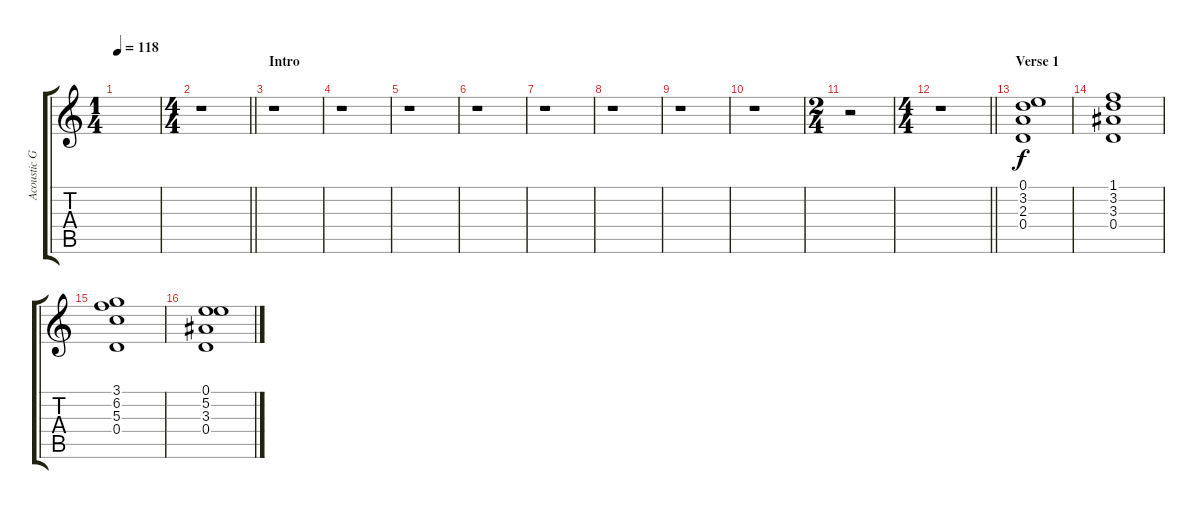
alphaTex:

\track ("Acoustic Guitar 1" "Acoustic G") {mute instrument acousticguitarsteel}
\staff {score tabs}
\tuning (E4 B3 G3 D3 A2 E2) {hide}
\ts (1 4)
\tempo 118
\clef g2
\ks c
|
\ts (4 4)
\barLineRight lightlight
r.1 |
\section ("" "Intro")
r.1 |
r.1 |
r.1 |
r.1 |
r.1 |
r.1 |
r.1 |
r.1 |
\ts (2 4)
r.2 |
\ts (4 4)
\barLineRight lightlight
r.1 |
\section ("" "Verse 1")
(0.1 3.2 2.3 0.4).1 |
(1.1 3.2 3.3 0.4).1 |
(3.1 6.2 5.3 0.4).1 |
(0.1 5.2 3.3 0.4).1
